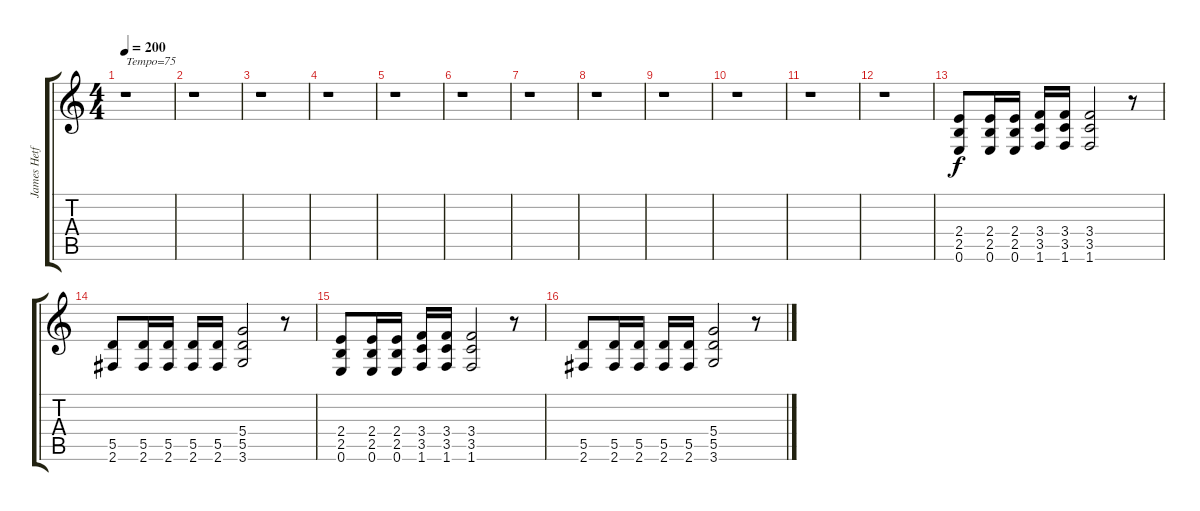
\track ("James Hetfield" "James Hetf") {instrument distortionguitar}
\staff {score tabs}
\tuning (E4 B3 G3 D3 A2 E2) {hide}
\ts (4 4)
\tempo 200
\tempo 75
\tempo 200
\clef g2
\ks c
r.1{txt "Tempo=75" dy f instrument distortionguitar} |
r.1 |
r.1 |
r.1 |
r.1 |
r.1 |
r.1 |
r.1 |
r.1 |
r.1 |
r.1 |
r.1 |
(2.4 2.5 0.6).8 (2.4 2.5 0.6).16 (2.4 2.5 0.6).16 (3.4 3.5 1.6).16 (3.4 3.5 1.6).16 (3.4 3.5 1.6).2 r.8 |
(5.5 2.6).8 (5.5 2.6).16 (5.5 2.6).16 (5.5 2.6).16 (5.5 2.6).16 (5.4 5.5 3.6).2 r.8 |
(2.4 2.5 0.6).8 (2.4 2.5 0.6).16 (2.4 2.5 0.6).16 (3.4 3.5 1.6).16 (3.4 3.5 1.6).16 (3.4 3.5 1.6).2 r.8 |
(5.5 2.6).8 (5.5 2.6).16 (5.5 2.6).16 (5.5 2.6).16 (5.5 2.6).16 (5.4 5.5 3.6).2 r.8
